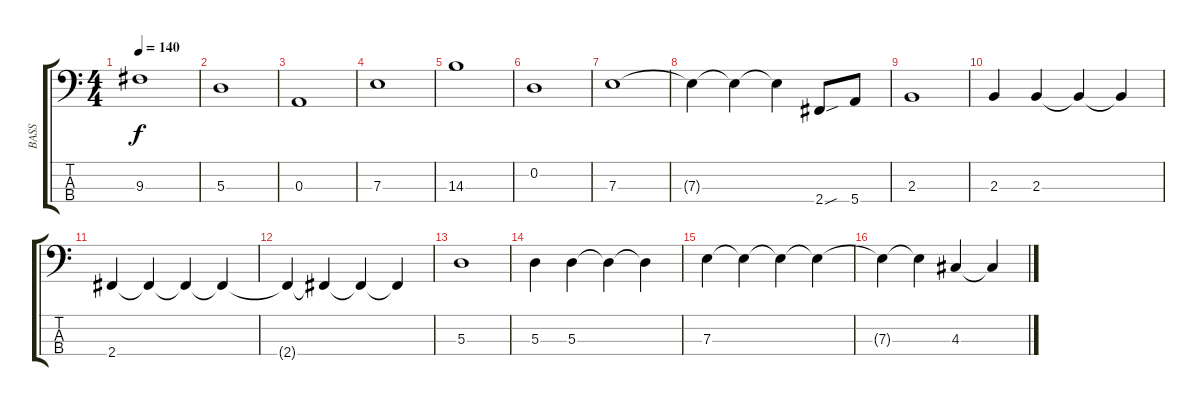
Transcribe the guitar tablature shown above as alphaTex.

\track ("BASS" "BASS") {instrument electricbassfinger}
\staff {score tabs}
\tuning (G2 D2 A1 E1) {hide}
\ts (4 4)
\tempo 140
\clef f4
\ks c
9.3.1{dy f} |
5.3.1 |
0.3.1 |
7.3.1 |
14.3.1 |
0.2.1 |
7.3.1 |
7.3{t}.4 7.3{t}.4 7.3{t}.4 2.4{sou}.8 5.4.8 |
2.3.1 |
2.3.4 2.3.4 2.3{t}.4 2.3{t}.4 |
2.4.4 2.4{t}.4 2.4{t}.4 2.4{t}.4 |
2.4{t}.4 2.4{t}.4 2.4{t}.4 2.4{t}.4 |
5.3.1 |
5.3.4 5.3.4 5.3{t}.4 5.3{t}.4 |
7.3.4 7.3{t}.4 7.3{t}.4 7.3{t}.4 |
7.3{t}.4 7.3{t}.4 4.3.4 4.3{t}.4
